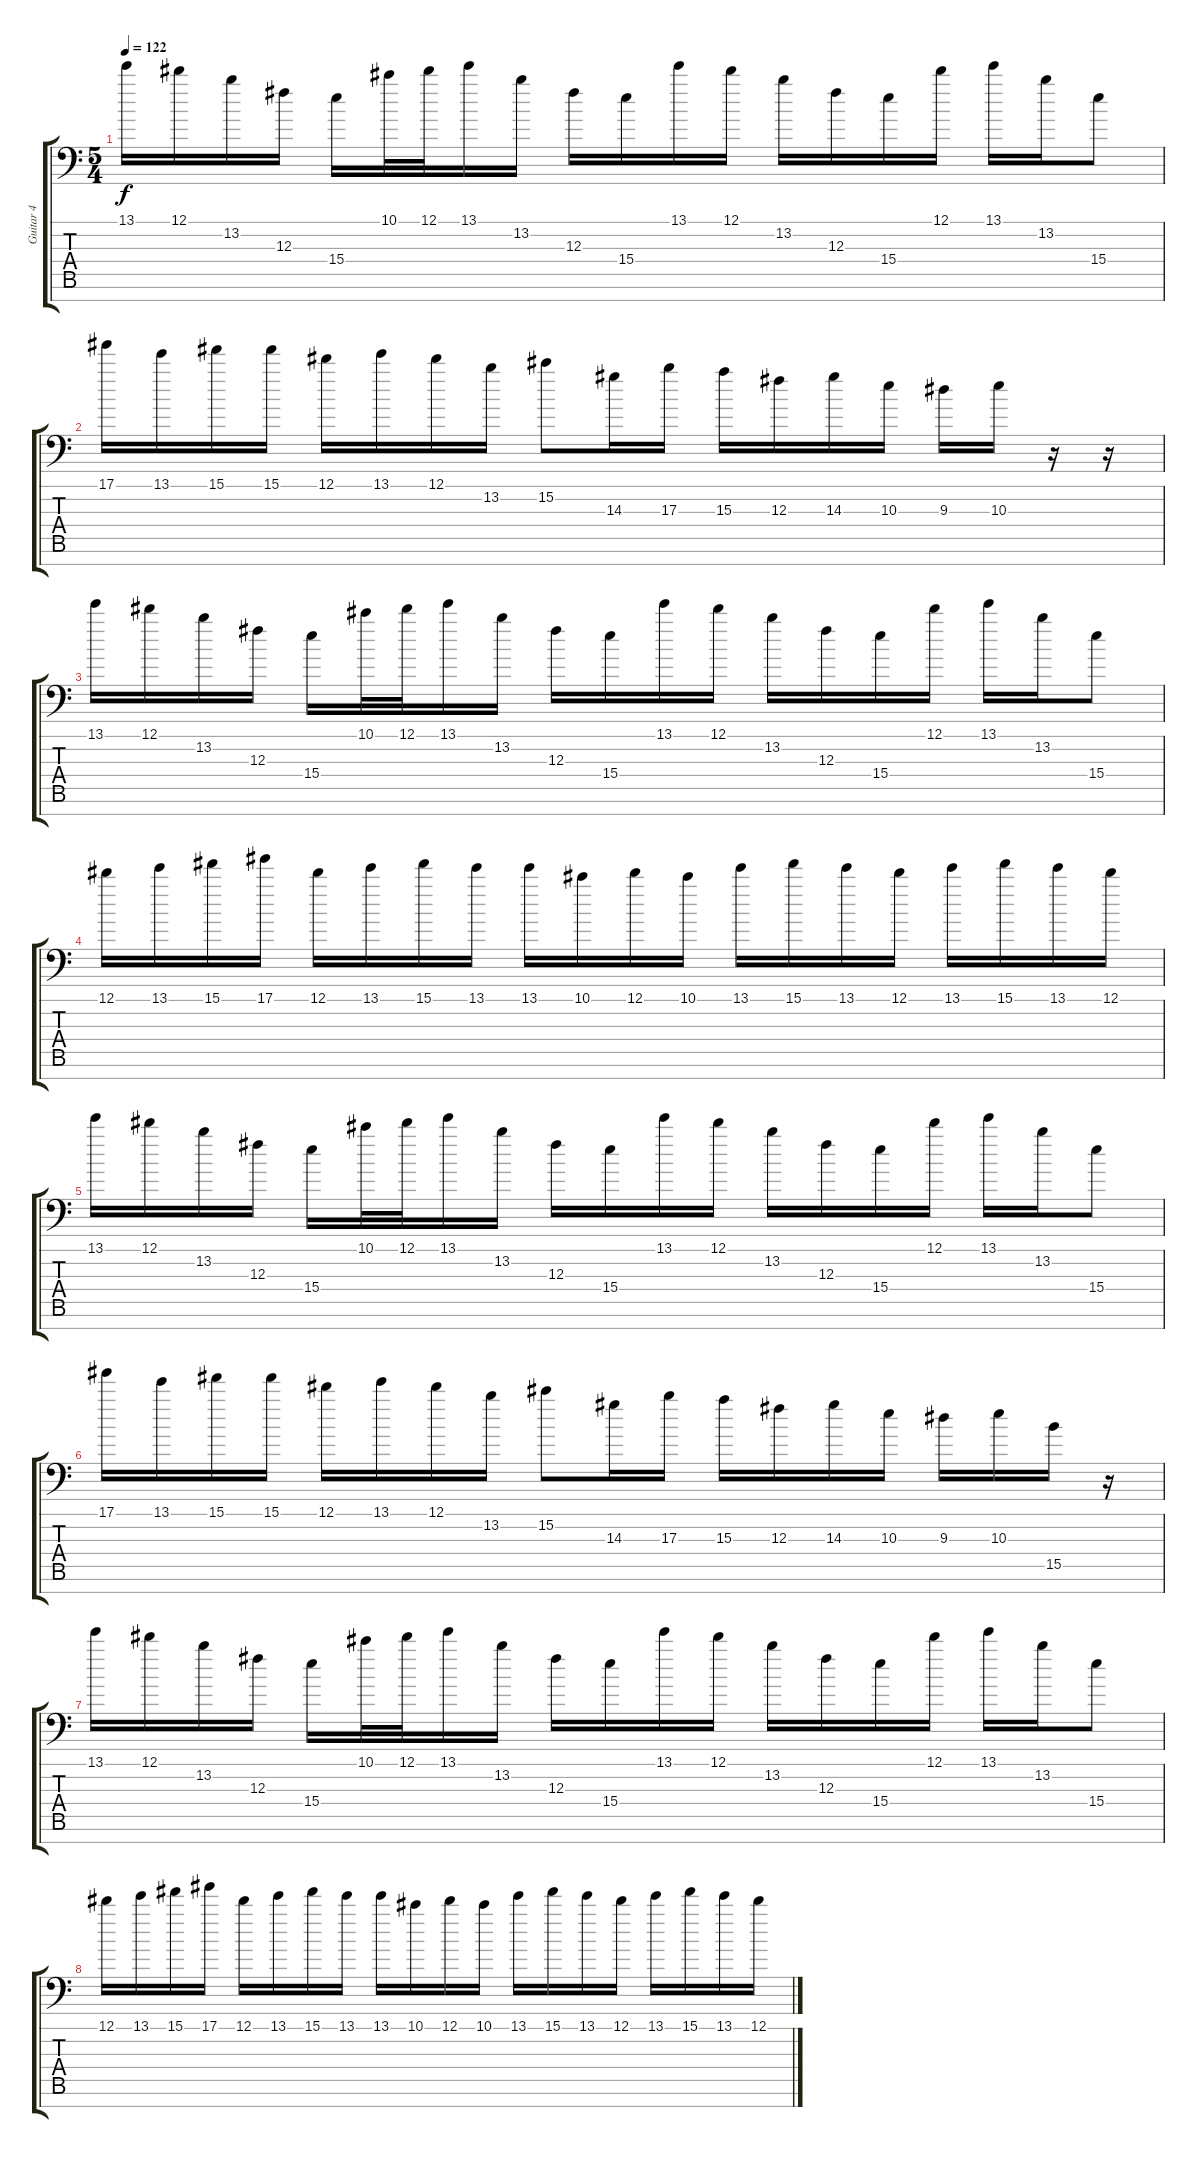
\track ("Guitar 4" "Guitar 4") {instrument distortionguitar}
\staff {score tabs}
\tuning (Eb4 Bb3 Gb3 Db3 Ab2 Eb2 Ab1) {hide}
\ts (5 4)
\tempo 122
\clef f4
\ks c
13.1.16{dy f} 12.1.16 13.2.16 12.3.16 15.4.16 10.1.32 12.1.32 13.1.16 13.2.16 12.3.16 15.4.16 13.1.16 12.1.16 13.2.16 12.3.16 15.4.16 12.1.16 13.1.16 13.2.16 15.4.8 |
17.1.16 13.1.16 15.1.16 15.1.16 12.1.16 13.1.16 12.1.16 13.2.16 15.2.8 14.3.16 17.3.16 15.3.16 12.3.16 14.3.16 10.3.16 9.3.16 10.3.16 r.16 r.16 |
13.1.16 12.1.16 13.2.16 12.3.16 15.4.16 10.1.32 12.1.32 13.1.16 13.2.16 12.3.16 15.4.16 13.1.16 12.1.16 13.2.16 12.3.16 15.4.16 12.1.16 13.1.16 13.2.16 15.4.8 |
12.1.16 13.1.16 15.1.16 17.1.16 12.1.16 13.1.16 15.1.16 13.1.16 13.1.16 10.1.16 12.1.16 10.1.16 13.1.16 15.1.16 13.1.16 12.1.16 13.1.16 15.1.16 13.1.16 12.1.16 |
13.1.16 12.1.16 13.2.16 12.3.16 15.4.16 10.1.32 12.1.32 13.1.16 13.2.16 12.3.16 15.4.16 13.1.16 12.1.16 13.2.16 12.3.16 15.4.16 12.1.16 13.1.16 13.2.16 15.4.8 |
17.1.16 13.1.16 15.1.16 15.1.16 12.1.16 13.1.16 12.1.16 13.2.16 15.2.8 14.3.16 17.3.16 15.3.16 12.3.16 14.3.16 10.3.16 9.3.16 10.3.16 15.5.16 r.16 |
13.1.16 12.1.16 13.2.16 12.3.16 15.4.16 10.1.32 12.1.32 13.1.16 13.2.16 12.3.16 15.4.16 13.1.16 12.1.16 13.2.16 12.3.16 15.4.16 12.1.16 13.1.16 13.2.16 15.4.8 |
12.1.16 13.1.16 15.1.16 17.1.16 12.1.16 13.1.16 15.1.16 13.1.16 13.1.16 10.1.16 12.1.16 10.1.16 13.1.16 15.1.16 13.1.16 12.1.16 13.1.16 15.1.16 13.1.16 12.1.16
